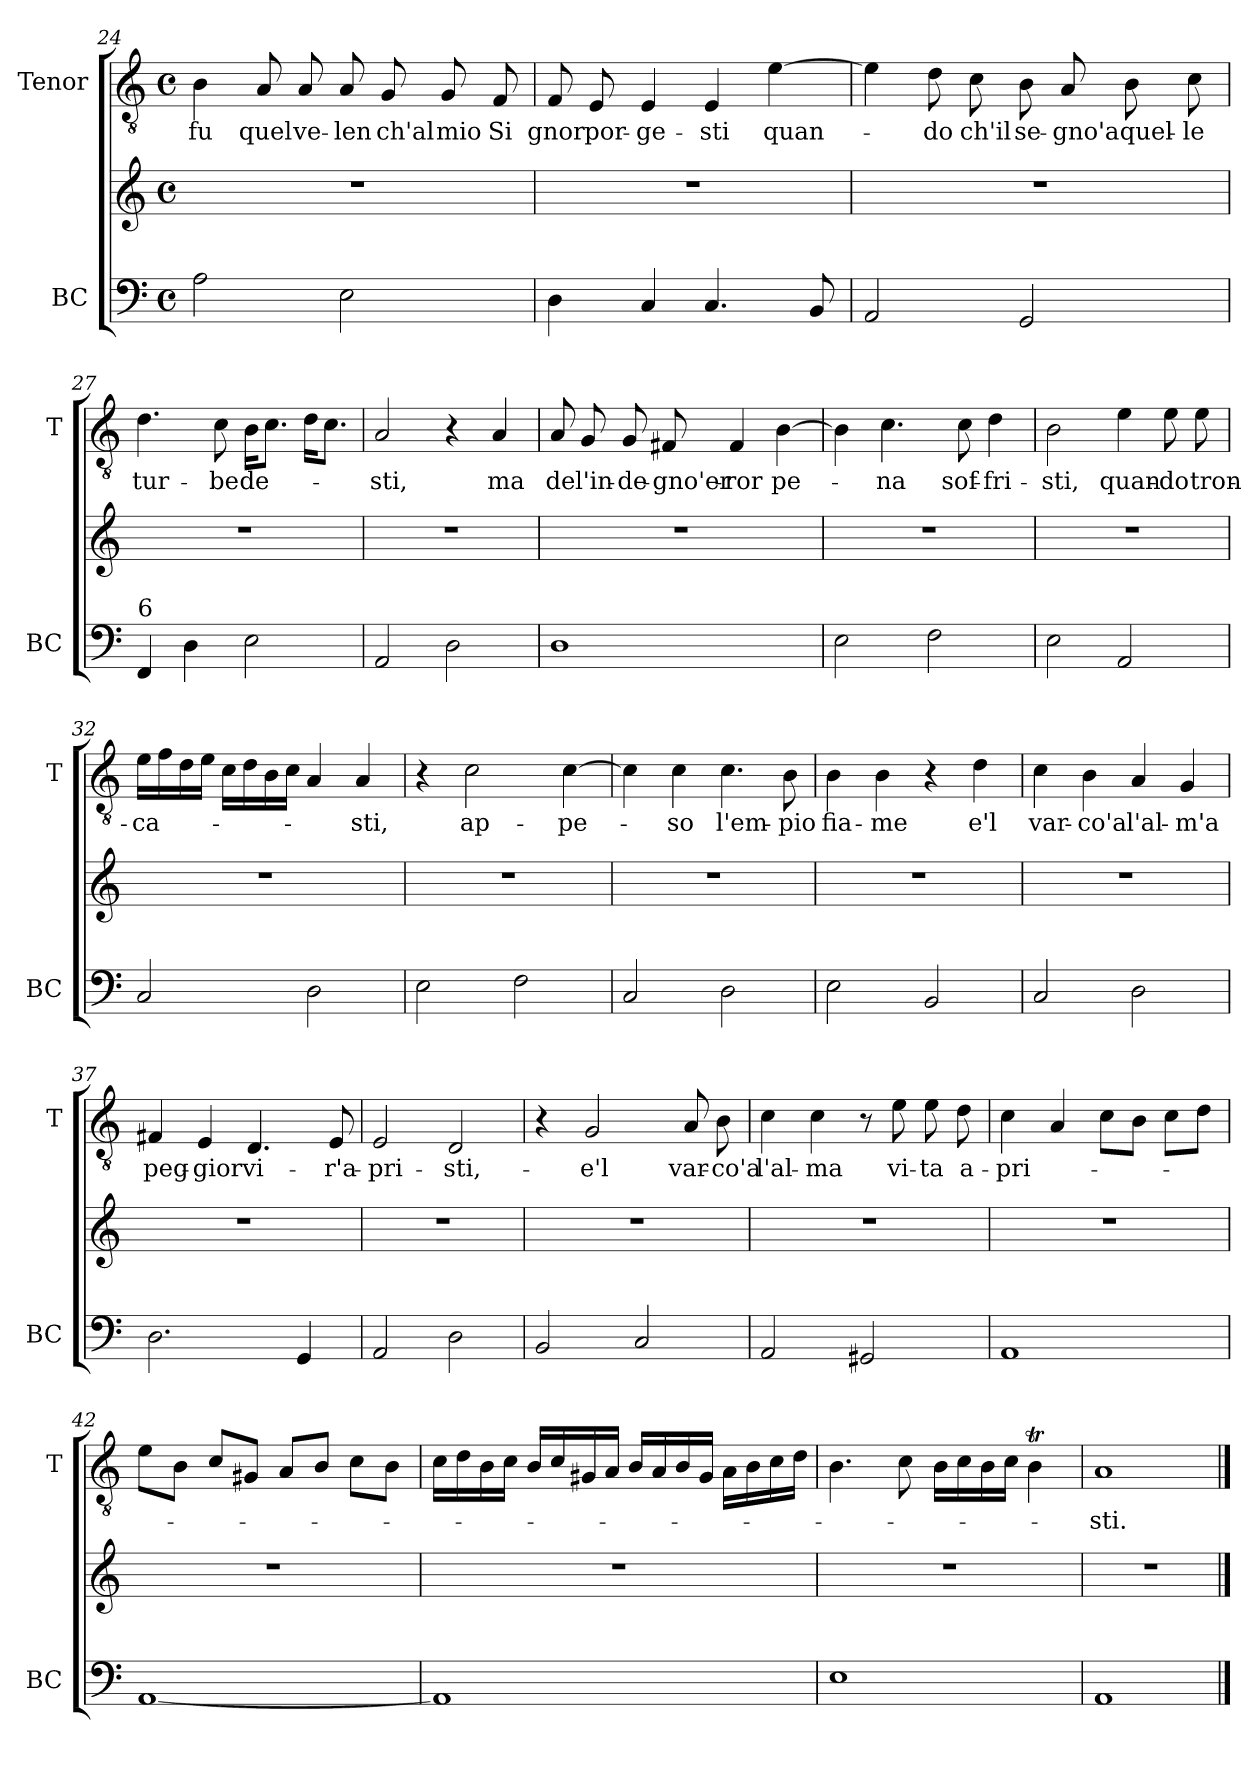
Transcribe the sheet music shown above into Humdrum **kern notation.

**kern	**kern	**kern	**text
*part2	*part2	*part1	*part1
*staff3	*staff2	*staff1	*staff1
*I"BC	*	*I"Tenor	*
*I'BC	*	*I'T	*
*clefF4	*clefG2	*clefGv2	*
*k[]	*k[]	*k[]	*
*C:	*C:	*C:	*
*M4/4	*M4/4	*M4/4	*
*met(c)	*met(c)	*met(c)	*
=24	=24	=24	=24
!	!	!	!LO:LY:b
2A\	1r	4B\	fu
!	!	!	!LO:LY:b
.	.	8A/	quel
!	!	!	!LO:LY:b
.	.	8A/	ve-
!	!	!	!LO:LY:b
2E\	.	8A/	-len
!	!	!	!LO:LY:b
.	.	8G/	ch'al
!	!	!	!LO:LY:b
.	.	8G/	mio
!	!	!	!LO:LY:b
.	.	8F/	Si
!!LO:LB:g=z
=25	=25	=25	=25
!	!	!	!LO:LY:b
4D\	1r	8F/	gnor
!	!	!	!LO:LY:b
.	.	8E/	por-
!	!	!	!LO:LY:b
4C/	.	4E/	-ge-
!	!	!	!LO:LY:b
4.C/	.	4E/	-sti
!	!	!	!LO:LY:b
.	.	[4e\	quan-
8BB/	.	.	.
=26	=26	=26	=26
2AA/	1r	4e\]	.
!	!	!	!LO:LY:b
.	.	8d\	-do
!	!	!	!LO:LY:b
.	.	8c\	ch'il
!	!	!	!LO:LY:b
2GG/	.	8B\	se-
!	!	!	!LO:LY:b
.	.	8A/	-gno'a
!	!	!	!LO:LY:b
.	.	8B\	quel-
!	!	!	!LO:LY:b
.	.	8c\	-le
=27	=27	=27	=27
!LO:TX:a:t=6	!	!	!
!	!	!	!LO:LY:b
4FF/	1r	4.d\	tur-
4D\	.	.	.
!	!	!	!LO:LY:b
.	.	8c\	-be
!	!	!	!LO:LY:b
2E\	.	16B\KL	de-
.	.	8.c\J	.
.	.	16d\KL	.
.	.	8.c\J	.
=28	=28	=28	=28
!	!	!	!LO:LY:b
2AA/	1r	2A/	-sti,
2D\	.	4r	.
!	!	!	!LO:LY:b
.	.	4A/	ma
!!LO:PB:g=z
=29	=29	=29	=29
!	!	!	!LO:LY:b
1D	1r	8A/	de
!	!	!	!LO:LY:b
.	.	8G/	l'in-
!	!	!	!LO:LY:b
.	.	8G/	-de-
!	!	!	!LO:LY:b
.	.	8F#X/	-gno'er-
!	!	!	!LO:LY:b
.	.	4F#/	-ror
!	!	!	!LO:LY:b
.	.	[4B\	pe-
=30	=30	=30	=30
2E\	1r	4B\]	.
!	!	!	!LO:LY:b
.	.	4.c\	-na
2F\	.	.	.
!	!	!	!LO:LY:b
.	.	8c\	sof-
!	!	!	!LO:LY:b
.	.	4d\	-fri-
=31	=31	=31	=31
!	!	!	!LO:LY:b
2E\	1r	2B\	-sti,
!	!	!	!LO:LY:b
2AA/	.	4e\	quan-
!	!	!	!LO:LY:b
.	.	8e\	-do
!	!	!	!LO:LY:b
.	.	8e\	tron-
=32	=32	=32	=32
!	!	!	!LO:LY:b
2C/	1r	16e\LL	-ca-
.	.	16f\	.
.	.	16d\	.
.	.	16e\JJ	.
.	.	16c\LL	.
.	.	16d\	.
.	.	16B\	.
.	.	16c\JJ	.
2D\	.	4A/	.
!	!	!	!LO:LY:b
.	.	4A/	-sti,
!!LO:LB:g=z
=33	=33	=33	=33
2E\	1r	4r	.
!	!	!	!LO:LY:b
.	.	2c\	ap-
2F\	.	.	.
!	!	!	!LO:LY:b
.	.	[4c\	-pe-
=34	=34	=34	=34
2C/	1r	4c\]	.
!	!	!	!LO:LY:b
.	.	4c\	-so
!	!	!	!LO:LY:b
2D\	.	4.c\	l'em-
!	!	!	!LO:LY:b
.	.	8B\	-pio
=35	=35	=35	=35
!	!	!	!LO:LY:b
2E\	1r	4B\	fia-
!	!	!	!LO:LY:b
.	.	4B\	-me
2BB/	.	4r	.
!	!	!	!LO:LY:b
.	.	4d\	e'l
=36	=36	=36	=36
!	!	!	!LO:LY:b
2C/	1r	4c\	var-
!	!	!	!LO:LY:b
.	.	4B\	-co'a
!	!	!	!LO:LY:b
2D\	.	4A/	l'al-
!	!	!	!LO:LY:b
.	.	4G/	-m'a
=37	=37	=37	=37
!	!	!	!LO:LY:b
2.D\	1r	4F#X/	peg-
!	!	!	!LO:LY:b
.	.	4E/	-gior
!	!	!	!LO:LY:b
.	.	4.D/	vi-
4GG/	.	.	.
!	!	!	!LO:LY:b
.	.	8E/	-r'a-
!!LO:LB:g=z
=38	=38	=38	=38
!	!	!	!LO:LY:b
2AA/	1r	2E/	-pri-
!	!	!	!LO:LY:b
2D\	.	2D/	-sti,-
=39	=39	=39	=39
2BB/	1r	4r	.
!	!	!	!LO:LY:b
.	.	2G/	-e'l
2C/	.	.	.
!	!	!	!LO:LY:b
.	.	8A/	var-
!	!	!	!LO:LY:b
.	.	8B\	-co'a
=40	=40	=40	=40
!	!	!	!LO:LY:b
2AA/	1r	4c\	l'al-
!	!	!	!LO:LY:b
.	.	4c\	-ma
2GG#X/	.	8r	.
!	!	!	!LO:LY:b
.	.	8e\	vi-
!	!	!	!LO:LY:b
.	.	8e\	-ta
!	!	!	!LO:LY:b
.	.	8d\	a-
=41	=41	=41	=41
!	!	!	!LO:LY:b
1AA	1r	4c\	-pri-
.	.	4A/	.
.	.	8c\L	.
.	.	8B\J	.
.	.	8c\L	.
.	.	8d\J	.
!!LO:LB:g=z
=42	=42	=42	=42
[1AA	1r	8e\L	.
.	.	8B\J	.
.	.	8c/L	.
.	.	8G#X/J	.
.	.	8A/L	.
.	.	8B/J	.
.	.	8c\L	.
.	.	8B\J	.
=43	=43	=43	=43
1AA]	1r	16c\LL	.
.	.	16d\	.
.	.	16B\	.
.	.	16c\JJ	.
.	.	16B/LL	.
.	.	16c/	.
.	.	16G#X/	.
.	.	16A/JJ	.
.	.	16B/LL	.
.	.	16A/	.
.	.	16B/	.
.	.	16G#/JJ	.
.	.	16A\LL	.
.	.	16B\	.
.	.	16c\	.
.	.	16d\JJ	.
=44	=44	=44	=44
1E	1r	4.B\	.
.	.	8c\	.
.	.	16B\LL	.
.	.	16c\	.
.	.	16B\	.
.	.	16c\JJ	.
.	.	4Bt\	.
=45	=45	=45	=45
!	!	!	!LO:LY:b
1AA	1r	1A	-sti.
==	==	==	==
*-	*-	*-	*-
